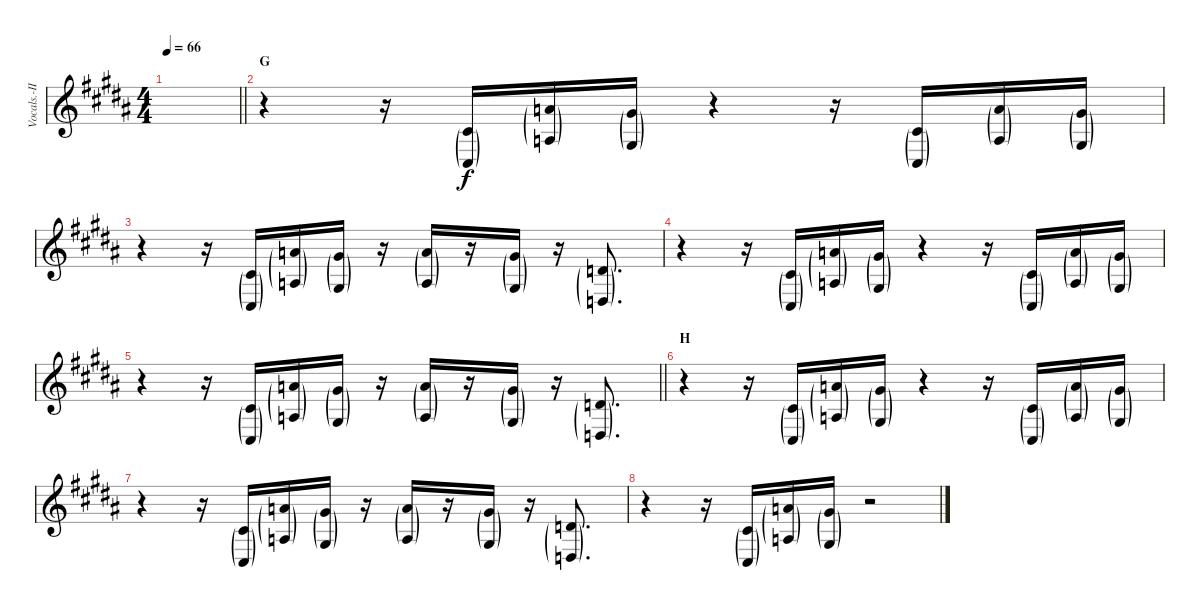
\track ("Vocals.-II" "Vocals.-II") {instrument lead6voice}
\staff {score}
\tuning (D4 A3 F3 C3 G2 D2) {hide}
\ts (4 4)
\tempo 66
\clef g2
\barLineRight lightlight
\ks b
|
\section ("" "G")
r.4 r.16 (4.2{g} 1.4{g}).16 (7.1{g} 4.3{g}).16 (6.1{g} 3.3{g}).16 r.4 r.16 (4.2{g} 1.4{g}).16 (7.1{g} 4.3{g}).16 (6.1{g} 3.3{g}).16 |
r.4 r.16 (4.2{g} 1.4{g}).16 (7.1{g} 4.3{g}).16 (6.1{g} 3.3{g}).16 r.16 (7.1{g} 4.3{g}).16 r.16 (6.1{g} 3.3{g}).16 r.16 (5.2{g} 2.4{g}).8{d} |
r.4 r.16 (4.2{g} 1.4{g}).16 (7.1{g} 4.3{g}).16 (6.1{g} 3.3{g}).16 r.4 r.16 (4.2{g} 1.4{g}).16 (7.1{g} 4.3{g}).16 (6.1{g} 3.3{g}).16 |
\barLineRight lightlight
r.4 r.16 (4.2{g} 1.4{g}).16 (7.1{g} 4.3{g}).16 (6.1{g} 3.3{g}).16 r.16 (7.1{g} 4.3{g}).16 r.16 (6.1{g} 3.3{g}).16 r.16 (5.2{g} 2.4{g}).8{d} |
\section ("" "H")
r.4 r.16 (4.2{g} 1.4{g}).16 (7.1{g} 4.3{g}).16 (6.1{g} 3.3{g}).16 r.4 r.16 (4.2{g} 1.4{g}).16 (7.1{g} 4.3{g}).16 (6.1{g} 3.3{g}).16 |
r.4 r.16 (4.2{g} 1.4{g}).16 (7.1{g} 4.3{g}).16 (6.1{g} 3.3{g}).16 r.16 (7.1{g} 4.3{g}).16 r.16 (6.1{g} 3.3{g}).16 r.16 (5.2{g} 2.4{g}).8{d} |
r.4 r.16 (4.2{g} 1.4{g}).16 (7.1{g} 4.3{g}).16 (6.1{g} 3.3{g}).16 r.2
